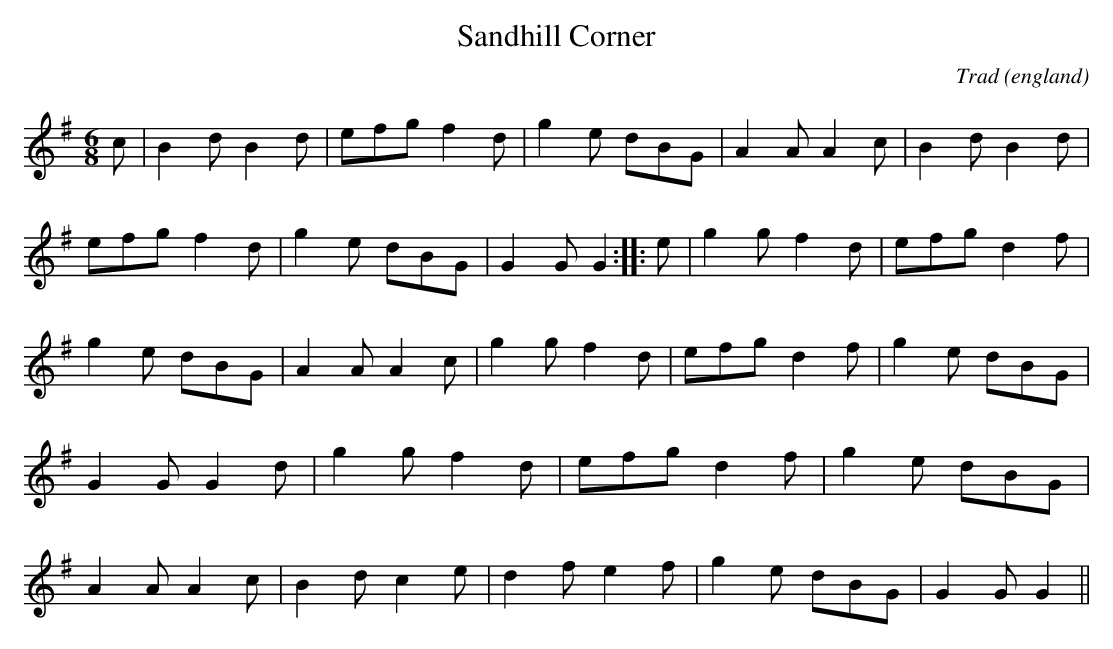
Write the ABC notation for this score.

X:1
T:Sandhill Corner
O:england
C:Trad
M:6/8
K:G
c| B2 d B2 d| efg f2 d| g2 e dBG| A2 A A2 c | B2 d B2 d | efg f2 d| g2 e dBG|\
G2 G G2:: e| g2 g f2 d | efg d2 f| g2 e dBG| A2 A A2 c| g2 g f2 d| efg d2 f|\
g2 e dBG| G2 G G2 d | g2 g f2 d| efg d2 f| g2 e dBG| A2 A A2 c| B2 d c2 e|\
d2 f e2 f| g2 e dBG |G2 G G2||
